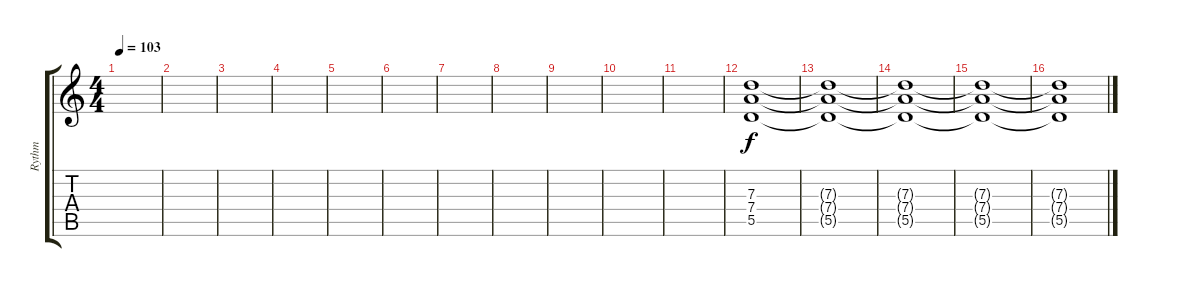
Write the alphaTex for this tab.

\track ("Rythm" "Rythm") {instrument distortionguitar}
\staff {score tabs}
\tuning (E4 B3 G3 D3 A2 E2) {hide}
\ts (4 4)
\tempo 103
\clef g2
\ks c
|
|
|
|
|
|
|
|
|
|
|
(7.3 7.4 5.5).1{instrument drawbarorgan} |
(7.3{t} 7.4{t} 5.5{t}).1 |
(7.3{t} 7.4{t} 5.5{t}).1 |
(7.3{t} 7.4{t} 5.5{t}).1 |
(7.3{t} 7.4{t} 5.5{t}).1
